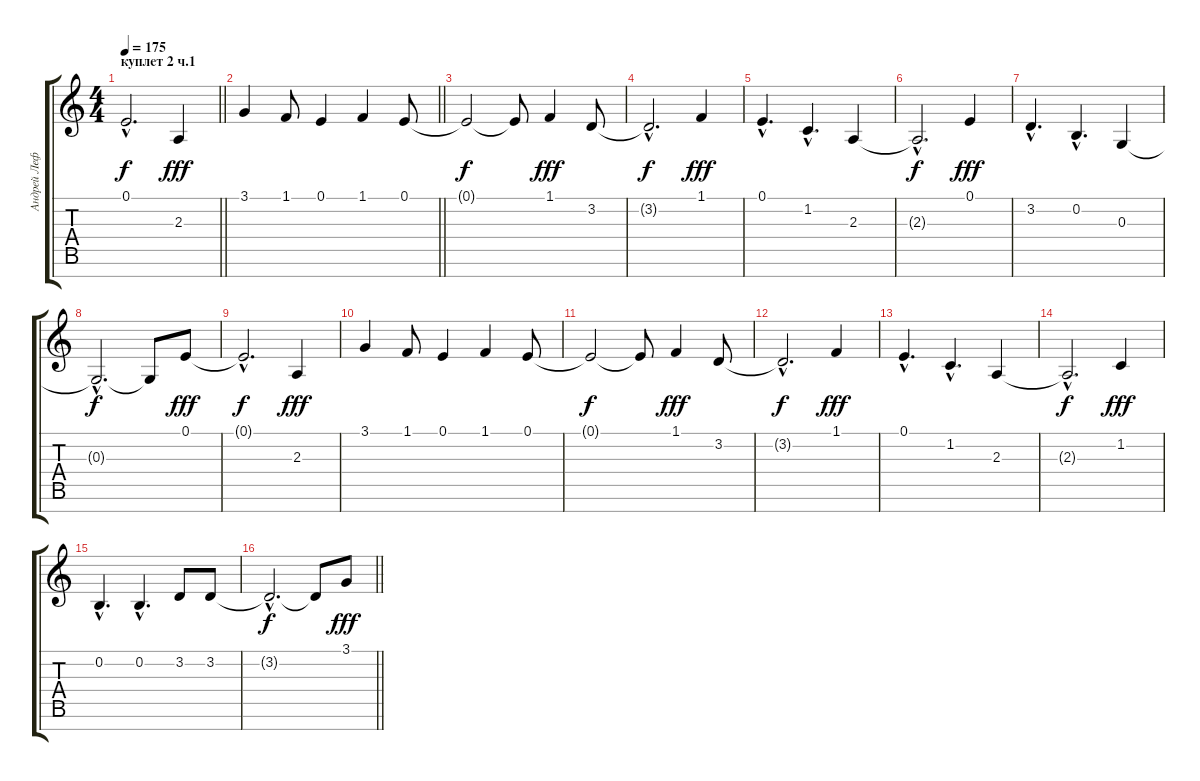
\track ("Андрей Лефлер" "Андрей Леф") {instrument tenorsax}
\staff {score tabs}
\tuning (E4 B3 G3 D3 A2 E2 B1) {hide}
\ts (4 4)
\section ("" "куплет 2 ч.1")
\tempo 175
\clef g2
\barLineRight lightlight
\ks c
0.1{hac t}.2{d dy f} 2.3.4{dy fff} |
\barLineRight lightlight
3.1.4 1.1.8 0.1.4 1.1.4 0.1.8 |
0.1{t}.2{dy f} 0.1{t}.8 1.1.4{dy fff} 3.2.8 |
3.2{hac t}.2{d dy f} 1.1.4{dy fff} |
0.1{hac}.4{d} 1.2{hac}.4{d} 2.3.4 |
2.3{hac t}.2{d dy f} 0.1.4{dy fff} |
3.2{hac}.4{d} 0.2{hac}.4{d} 0.3.4 |
0.3{hac t}.2{d dy f} 0.3{t}.8 0.1.8{dy fff} |
0.1{hac t}.2{d dy f} 2.3.4{dy fff} |
3.1.4 1.1.8 0.1.4 1.1.4 0.1.8 |
0.1{t}.2{dy f} 0.1{t}.8 1.1.4{dy fff} 3.2.8 |
3.2{hac t}.2{d dy f} 1.1.4{dy fff} |
0.1{hac}.4{d} 1.2{hac}.4{d} 2.3.4 |
2.3{hac t}.2{d dy f} 1.2.4{dy fff} |
0.2{hac}.4{d} 0.2{hac}.4{d} 3.2.8 3.2.8 |
\barLineRight lightlight
3.2{hac t}.2{d dy f} 3.2{t}.8 3.1.8{dy fff}
